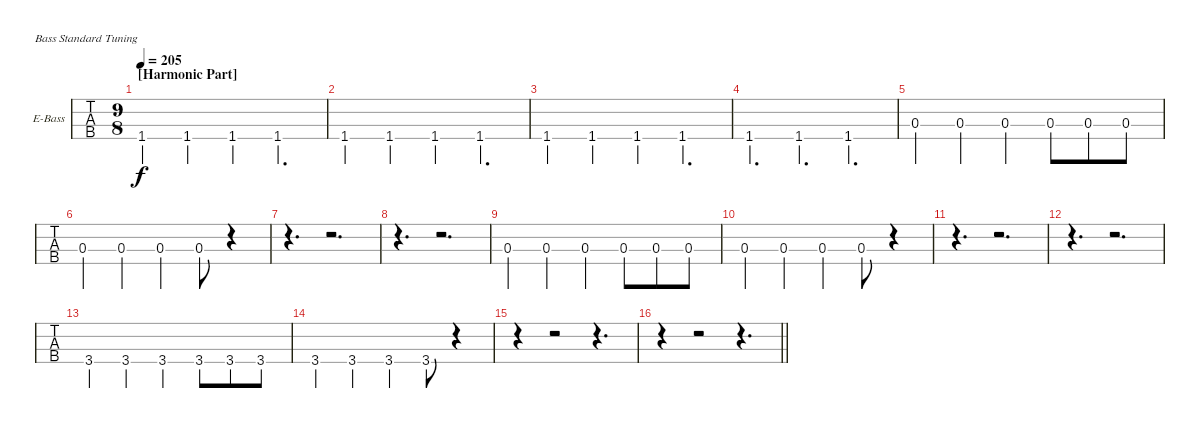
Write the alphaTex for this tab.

\bracketExtendMode nobrackets
\firstSystemTrackNameOrientation horizontal
\otherSystemsTrackNameOrientation horizontal
\track ("Bass" "E-Bass") {instrument electricbassfinger}
\staff {tabs}
\tuning (G2 D2 A1 E1)
\ts (9 8)
\section ("" "[Harmonic Part]")
\tempo 205
\clef f4
\ks c
1.4{st}.4{dy f} 1.4{st}.4 1.4{st}.4 1.4.4{d} |
1.4{st}.4 1.4{st}.4 1.4{st}.4 1.4.4{d} |
1.4{st}.4 1.4{st}.4 1.4{st}.4 1.4.4{d} |
1.4.4{d} 1.4.4{d} 1.4.4{d} |
\beaming (8 3 3 3)
0.3{st}.4 0.3{st}.4 0.3{st}.4 0.3.8 0.3.8 0.3.8 |
0.3{st}.4 0.3{st}.4 0.3{st}.4 0.3{st}.8 r.4 |
r.4{d} r.2{d} |
r.4{d} r.2{d} |
0.3{st}.4 0.3{st}.4 0.3{st}.4 0.3.8 0.3.8 0.3.8 |
0.3{st}.4 0.3{st}.4 0.3{st}.4 0.3{st}.8 r.4 |
r.4{d} r.2{d} |
r.4{d} r.2{d} |
3.4{st}.4 3.4{st}.4 3.4{st}.4 3.4.8 3.4.8 3.4.8 |
3.4{st}.4 3.4{st}.4 3.4{st}.4 3.4{st}.8 r.4 |
r.4 r.2 r.4{d} |
\barLineRight lightlight
r.4 r.2 r.4{d}
